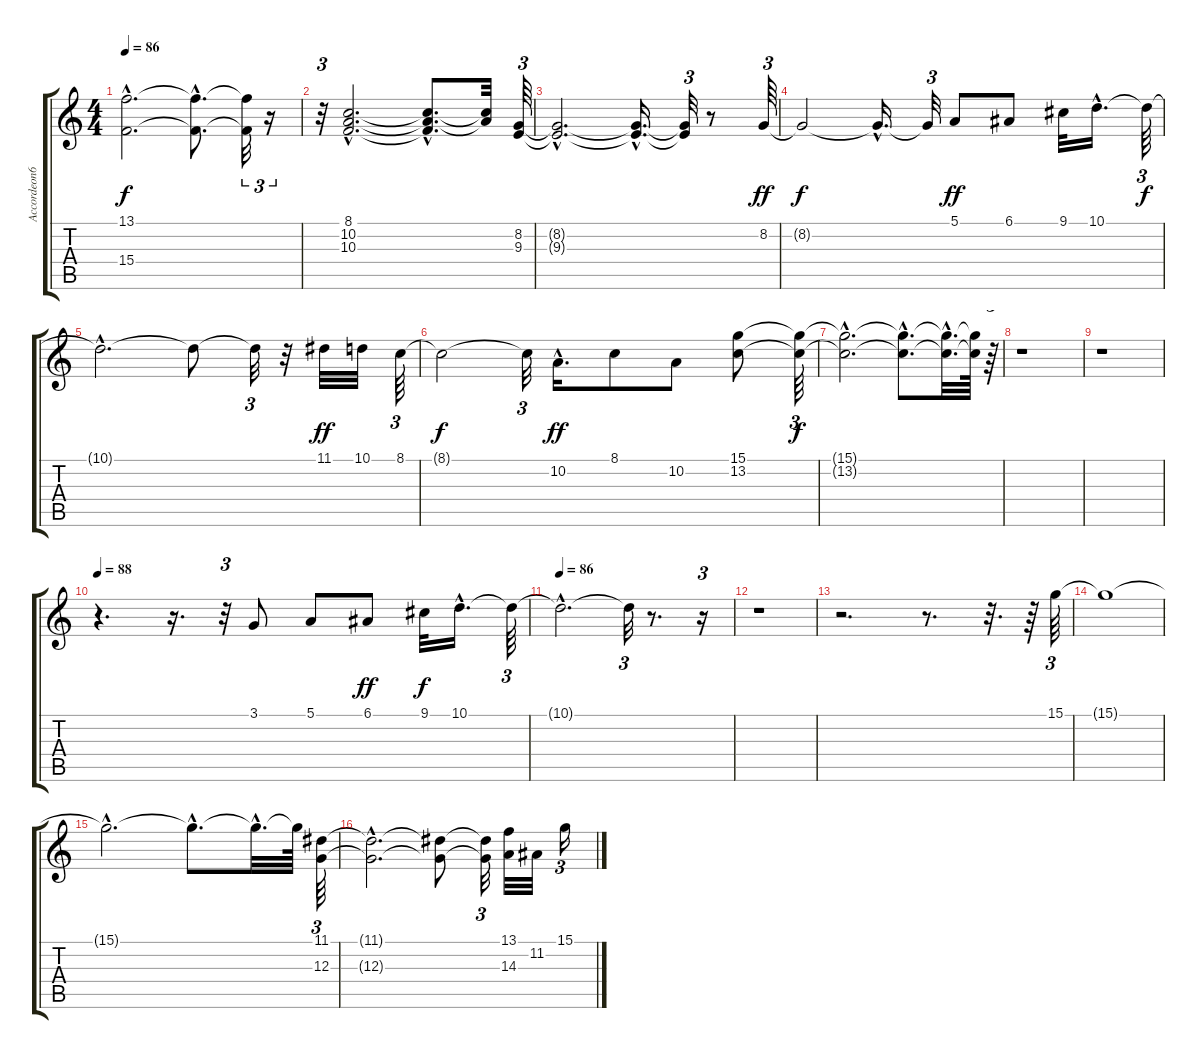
\track ("Accordeon6" "Accordeon6") {instrument accordion}
\staff {score tabs}
\tuning (E4 B3 G3 D3 A2 E2) {hide}
\ts (4 4)
\tempo 86
\clef g2
\ks c
(13.1{hac t} 15.4{hac t}).2{d dy f} (13.1{hac t} 15.4{hac t}).8{d} (13.1{t} 15.4{t}).32{tu (3 2)} r.16{tu (3 2)} |
r.32{tu (3 2)} (8.1{hac} 10.2{hac} 10.3{hac}).2{d} (8.1{hac t} 10.2{hac t} 10.3{hac t}).8{d} (8.1{t} 10.2{t}).32 (8.2 9.3).64{tu (3 2)} |
(8.2{hac t} 9.3{hac t}).2{d} (8.2{hac t} 9.3{hac t}).16{d} (8.2{t} 9.3{t}).32{tu (3 2)} r.8 8.2.64{tu (3 2) dy ff} |
8.2{t}.2{dy f} 8.2{hac t}.16{d} 8.2{t}.32{tu (3 2)} 5.1.8{dy ff} 6.1.8 9.1.32 10.1{hac}.16{d} 10.1{t}.64{tu (3 2) dy f} |
10.1{hac t}.2{d} 10.1{t}.8 10.1{t}.32{tu (3 2)} r.32 11.1.32{dy ff} 10.1.32 8.1.64{tu (3 2)} |
8.1{t}.2{dy f} 8.1{t}.32{tu (3 2)} 10.2{hac}.16{d dy ff} 8.1.8 10.2.8 (15.1 13.2).8 (15.1{t} 13.2{t}).64{tu (3 2) dy f} |
(15.1{hac t} 13.2{hac t}).2{d} (15.1{hac t} 13.2{hac t}).8{d} (15.1{hac t} 13.2{hac t}).32{d} (15.1{t} 13.2{t}).64 r.64{tu (3 2)} |
r.1 |
r.1 |
\tempo 88
r.4{d} r.16{d} r.32{tu (3 2)} 3.1.8 5.1.8 6.1.8{dy ff} 9.1.32{dy f} 10.1{hac}.16{d} 10.1{t}.64{tu (3 2)} |
\tempo 86
10.1{hac t}.2{d} 10.1{t}.32{tu (3 2)} r.8{d} r.16{tu (3 2)} |
r.1 |
r.2{d} r.8{d} r.32{d} r.64 15.1.64{tu (3 2)} |
15.1{t}.1 |
15.1{hac t}.2{d} 15.1{hac t}.8{d} 15.1{hac t}.32{d} 15.1{t}.64 (11.1 12.3).64{tu (3 2)} |
(11.1{hac t} 12.3{hac t}).2{d} (11.1{t} 12.3{t}).8 (11.1{t} 12.3{t}).32{tu (3 2)} (13.1 14.3).32 11.2.32 15.1.16{tu (3 2)}
